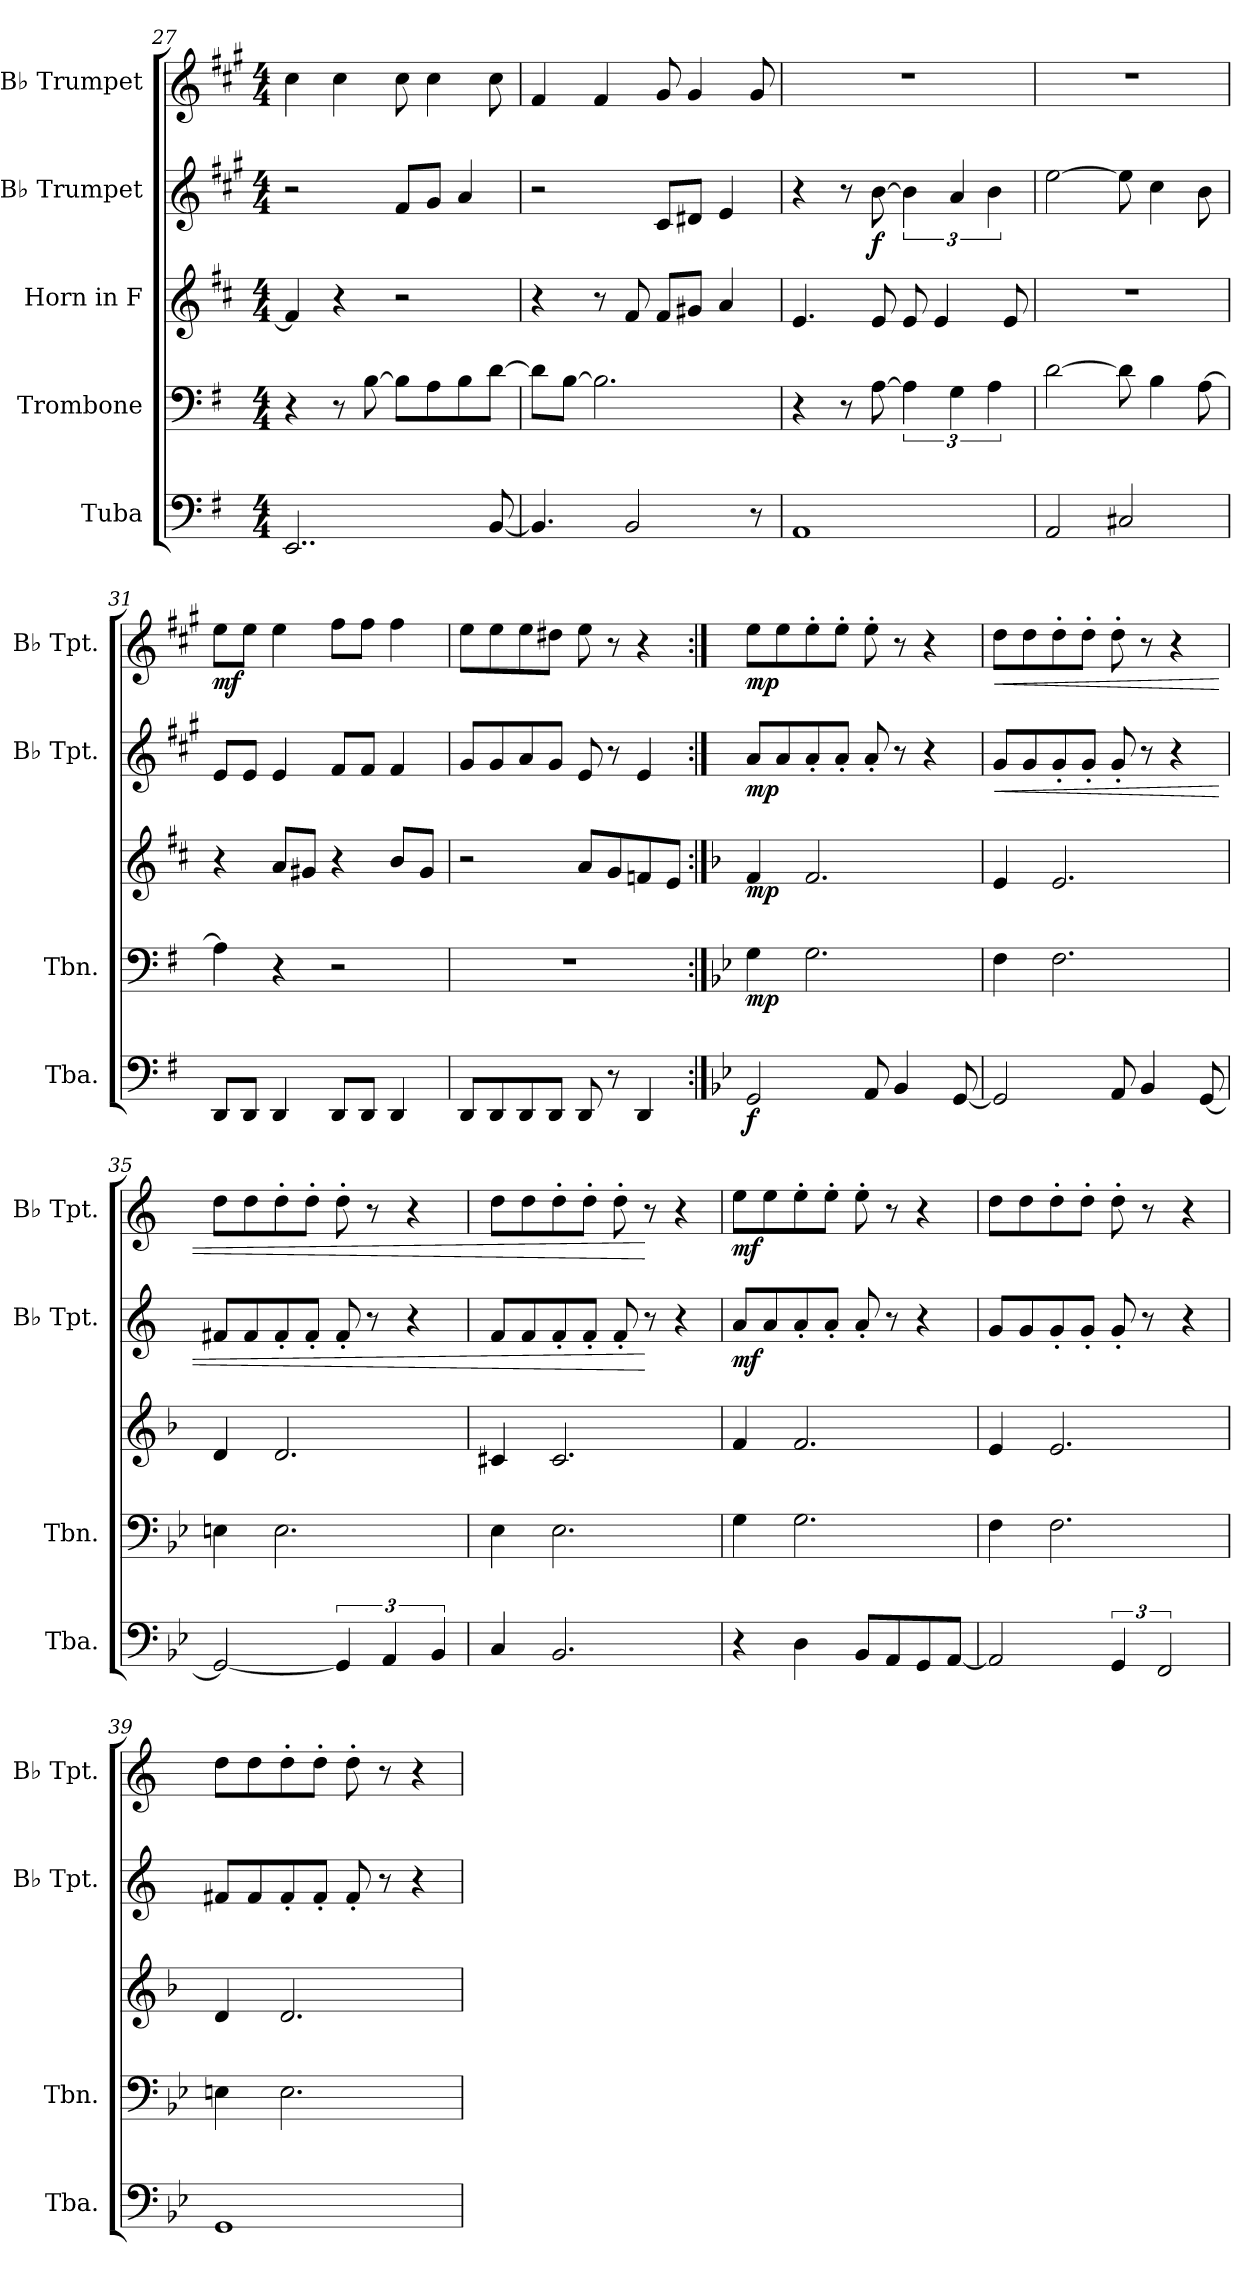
**kern	**dynam	**kern	**dynam	**kern	**dynam	**kern	**dynam	**kern	**dynam
*part5	*part5	*part4	*part4	*part3	*part3	*part2	*part2	*part1	*part1
*staff5	*staff5	*staff4	*staff4	*staff3	*staff3	*staff2	*staff2	*staff1	*staff1
*I"Tuba	*	*I"Trombone	*	*I"Horn in F	*	*I"B♭ Trumpet	*	*I"B♭ Trumpet	*
*I'Tba.	*	*I'Tbn.	*	*	*	*I'B♭ Tpt.	*	*I'B♭ Tpt.	*
!!LO:LB:g=z
*clefF4	*	*clefF4	*	*clefG2	*	*clefG2	*	*clefG2	*
*	*	*	*	*ITrd4c7	*	*ITrd1c2	*	*ITrd1c2	*
*k[f#]	*	*k[f#]	*	*k[f#]	*	*k[f#]	*	*k[f#]	*
*M4/4	*	*M4/4	*	*M4/4	*	*M4/4	*	*M4/4	*
=27	=27	=27	=27	=27	=27	=27	=27	=27	=27
2..EE/	.	4r	.	4B/]	.	2r	.	4b\	.
.	.	8r	.	4r	.	.	.	4b\	.
.	.	[8B\	.	.	.	.	.	.	.
.	.	8B\L]	.	2r	.	8e/L	.	8b\	.
.	.	8A\	.	.	.	8f#/J	.	4b\	.
.	.	8B\	.	.	.	4g/	.	.	.
[8BB/	.	[8d\J	.	.	.	.	.	8b\	.
=28	=28	=28	=28	=28	=28	=28	=28	=28	=28
4.BB/]	.	8d\L]	.	4r	.	2r	.	4e/	.
.	.	[8B\J	.	.	.	.	.	.	.
.	.	2.B\]	.	8r	.	.	.	4e/	.
2BB/	.	.	.	8B/	.	.	.	.	.
.	.	.	.	8B/L	.	8B/L	.	8f#/	.
.	.	.	.	8c#X/J	.	8c#X/J	.	4f#/	.
.	.	.	.	4d/	.	4d/	.	.	.
8r	.	.	.	.	.	.	.	8f#/	.
=29	=29	=29	=29	=29	=29	=29	=29	=29	=29
1AA	.	4r	.	4.A/	.	4r	.	1r	.
.	.	8r	.	.	.	8r	.	.	.
!	!	!	!	!	!	!	!LO:DY:b	!	!
.	.	[8A\	.	8A/	.	[8a\	f	.	.
.	.	6A\]	.	8A/	.	6a\]	.	.	.
.	.	.	.	4A/	.	.	.	.	.
.	.	6G\	.	.	.	6g/	.	.	.
.	.	6A\	.	.	.	6a\	.	.	.
.	.	.	.	8A/	.	.	.	.	.
=30	=30	=30	=30	=30	=30	=30	=30	=30	=30
2AA/	.	[2d\	.	1r	.	[2dd\	.	1r	.
2C#X/	.	8d\]	.	.	.	8dd\]	.	.	.
.	.	4B\	.	.	.	4b\	.	.	.
.	.	[8A\	.	.	.	8a\	.	.	.
=31	=31	=31	=31	=31	=31	=31	=31	=31	=31
!	!	!	!	!	!	!	!	!	!LO:DY:b
8DD/L	.	4A\]	.	4r	.	8d/L	.	8dd\L	mf
8DD/J	.	.	.	.	.	8d/J	.	8dd\J	.
4DD/	.	4r	.	8d/L	.	4d/	.	4dd\	.
.	.	.	.	8c#X/J	.	.	.	.	.
8DD/L	.	2r	.	4r	.	8e/L	.	8ee\L	.
8DD/J	.	.	.	.	.	8e/J	.	8ee\J	.
4DD/	.	.	.	8e/L	.	4e/	.	4ee\	.
.	.	.	.	8c#/J	.	.	.	.	.
!!LO:PB:g=z
=32	=32	=32	=32	=32	=32	=32	=32	=32	=32
8DD/L	.	1r	.	2r	.	8f#/L	.	8dd\L	.
8DD/	.	.	.	.	.	8f#/	.	8dd\	.
8DD/	.	.	.	.	.	8g/	.	8dd\	.
8DD/J	.	.	.	.	.	8f#/J	.	8cc#X\J	.
8DD/	.	.	.	8d/L	.	8d/	.	8dd\	.
8r	.	.	.	8c/	.	8r	.	8r	.
4DD/	.	.	.	8B-X/	.	4d/	.	4r	.
.	.	.	.	8A/J	.	.	.	.	.
=33:|!	=33:|!	=33:|!	=33:|!	=33:|!	=33:|!	=33:|!	=33:|!	=33:|!	=33:|!
*k[b-e-]	*	*k[b-e-]	*	*k[b-e-]	*	*k[b-e-]	*	*k[b-e-]	*
!	!LO:DY:b	!	!LO:DY:b	!	!LO:DY:b	!	!LO:DY:b	!	!LO:DY:b
2GG/	f	4G\	mp	4B-/	mp	8g/L	mp	8dd\L	mp
.	.	.	.	.	.	8g/	.	8dd\	.
.	.	2.G\	.	2.B-/	.	8g'/	.	8dd'\	.
.	.	.	.	.	.	8g'/J	.	8dd'\J	.
8AA/	.	.	.	.	.	8g'/	.	8dd'\	.
4BB-/	.	.	.	.	.	8r	.	8r	.
.	.	.	.	.	.	4r	.	4r	.
[8GG/	.	.	.	.	.	.	.	.	.
=34	=34	=34	=34	=34	=34	=34	=34	=34	=34
!	!	!	!	!	!	!	!LO:HP:b	!	!LO:HP:b
2GG/]	.	4F\	.	4A/	.	8f/L	<	8cc\L	<
.	.	.	.	.	.	8f/	.	8cc\	.
.	.	2.F\	.	2.A/	.	8f'/	.	8cc'\	.
.	.	.	.	.	.	8f'/J	.	8cc'\J	.
8AA/	.	.	.	.	.	8f'/	.	8cc'\	.
4BB-/	.	.	.	.	.	8r	.	8r	.
.	.	.	.	.	.	4r	.	4r	.
[8GG/	.	.	.	.	.	.	.	.	.
=35	=35	=35	=35	=35	=35	=35	=35	=35	=35
2GG/_	.	4En\	.	4G/	.	8en/L	.	8cc\L	.
.	.	.	.	.	.	8e/	.	8cc\	.
.	.	2.E\	.	2.G/	.	8e'/	.	8cc'\	.
.	.	.	.	.	.	8e'/J	.	8cc'\J	.
6GG/]	.	.	.	.	.	8e'/	.	8cc'\	.
.	.	.	.	.	.	8r	.	8r	.
6AA/	.	.	.	.	.	.	.	.	.
.	.	.	.	.	.	4r	.	4r	.
6BB-/	.	.	.	.	.	.	.	.	.
!!LO:LB:g=z
=36	=36	=36	=36	=36	=36	=36	=36	=36	=36
4C/	.	4E-\	.	4F#X/	.	8e-/L	.	8cc\L	.
.	.	.	.	.	.	8e-/	.	8cc\	.
2.BB-/	.	2.E-\	.	2.F#/	.	8e-'/	.	8cc'\	.
.	.	.	.	.	.	8e-'/J	.	8cc'\J	.
.	.	.	.	.	.	8e-'/	.	8cc'\	.
.	.	.	.	.	.	8r	[	8r	[
.	.	.	.	.	.	4r	.	4r	.
=37	=37	=37	=37	=37	=37	=37	=37	=37	=37
!	!	!	!	!	!	!	!LO:DY:b	!	!LO:DY:b
4r	.	4G\	.	4B-/	.	8g/L	mf	8dd\L	mf
.	.	.	.	.	.	8g/	.	8dd\	.
4D\	.	2.G\	.	2.B-/	.	8g'/	.	8dd'\	.
.	.	.	.	.	.	8g'/J	.	8dd'\J	.
8BB-/L	.	.	.	.	.	8g'/	.	8dd'\	.
8AA/	.	.	.	.	.	8r	.	8r	.
8GG/	.	.	.	.	.	4r	.	4r	.
[8AA/J	.	.	.	.	.	.	.	.	.
=38	=38	=38	=38	=38	=38	=38	=38	=38	=38
2AA/]	.	4F\	.	4A/	.	8f/L	.	8cc\L	.
.	.	.	.	.	.	8f/	.	8cc\	.
.	.	2.F\	.	2.A/	.	8f'/	.	8cc'\	.
.	.	.	.	.	.	8f'/J	.	8cc'\J	.
6GG/	.	.	.	.	.	8f'/	.	8cc'\	.
.	.	.	.	.	.	8r	.	8r	.
3FF/	.	.	.	.	.	.	.	.	.
.	.	.	.	.	.	4r	.	4r	.
=39	=39	=39	=39	=39	=39	=39	=39	=39	=39
1GG	.	4En\	.	4G/	.	8en/L	.	8cc\L	.
.	.	.	.	.	.	8e/	.	8cc\	.
.	.	2.E\	.	2.G/	.	8e'/	.	8cc'\	.
.	.	.	.	.	.	8e'/J	.	8cc'\J	.
.	.	.	.	.	.	8e'/	.	8cc'\	.
.	.	.	.	.	.	8r	.	8r	.
.	.	.	.	.	.	4r	.	4r	.
=	=	=	=	=	=	=	=	=	=
*-	*-	*-	*-	*-	*-	*-	*-	*-	*-
